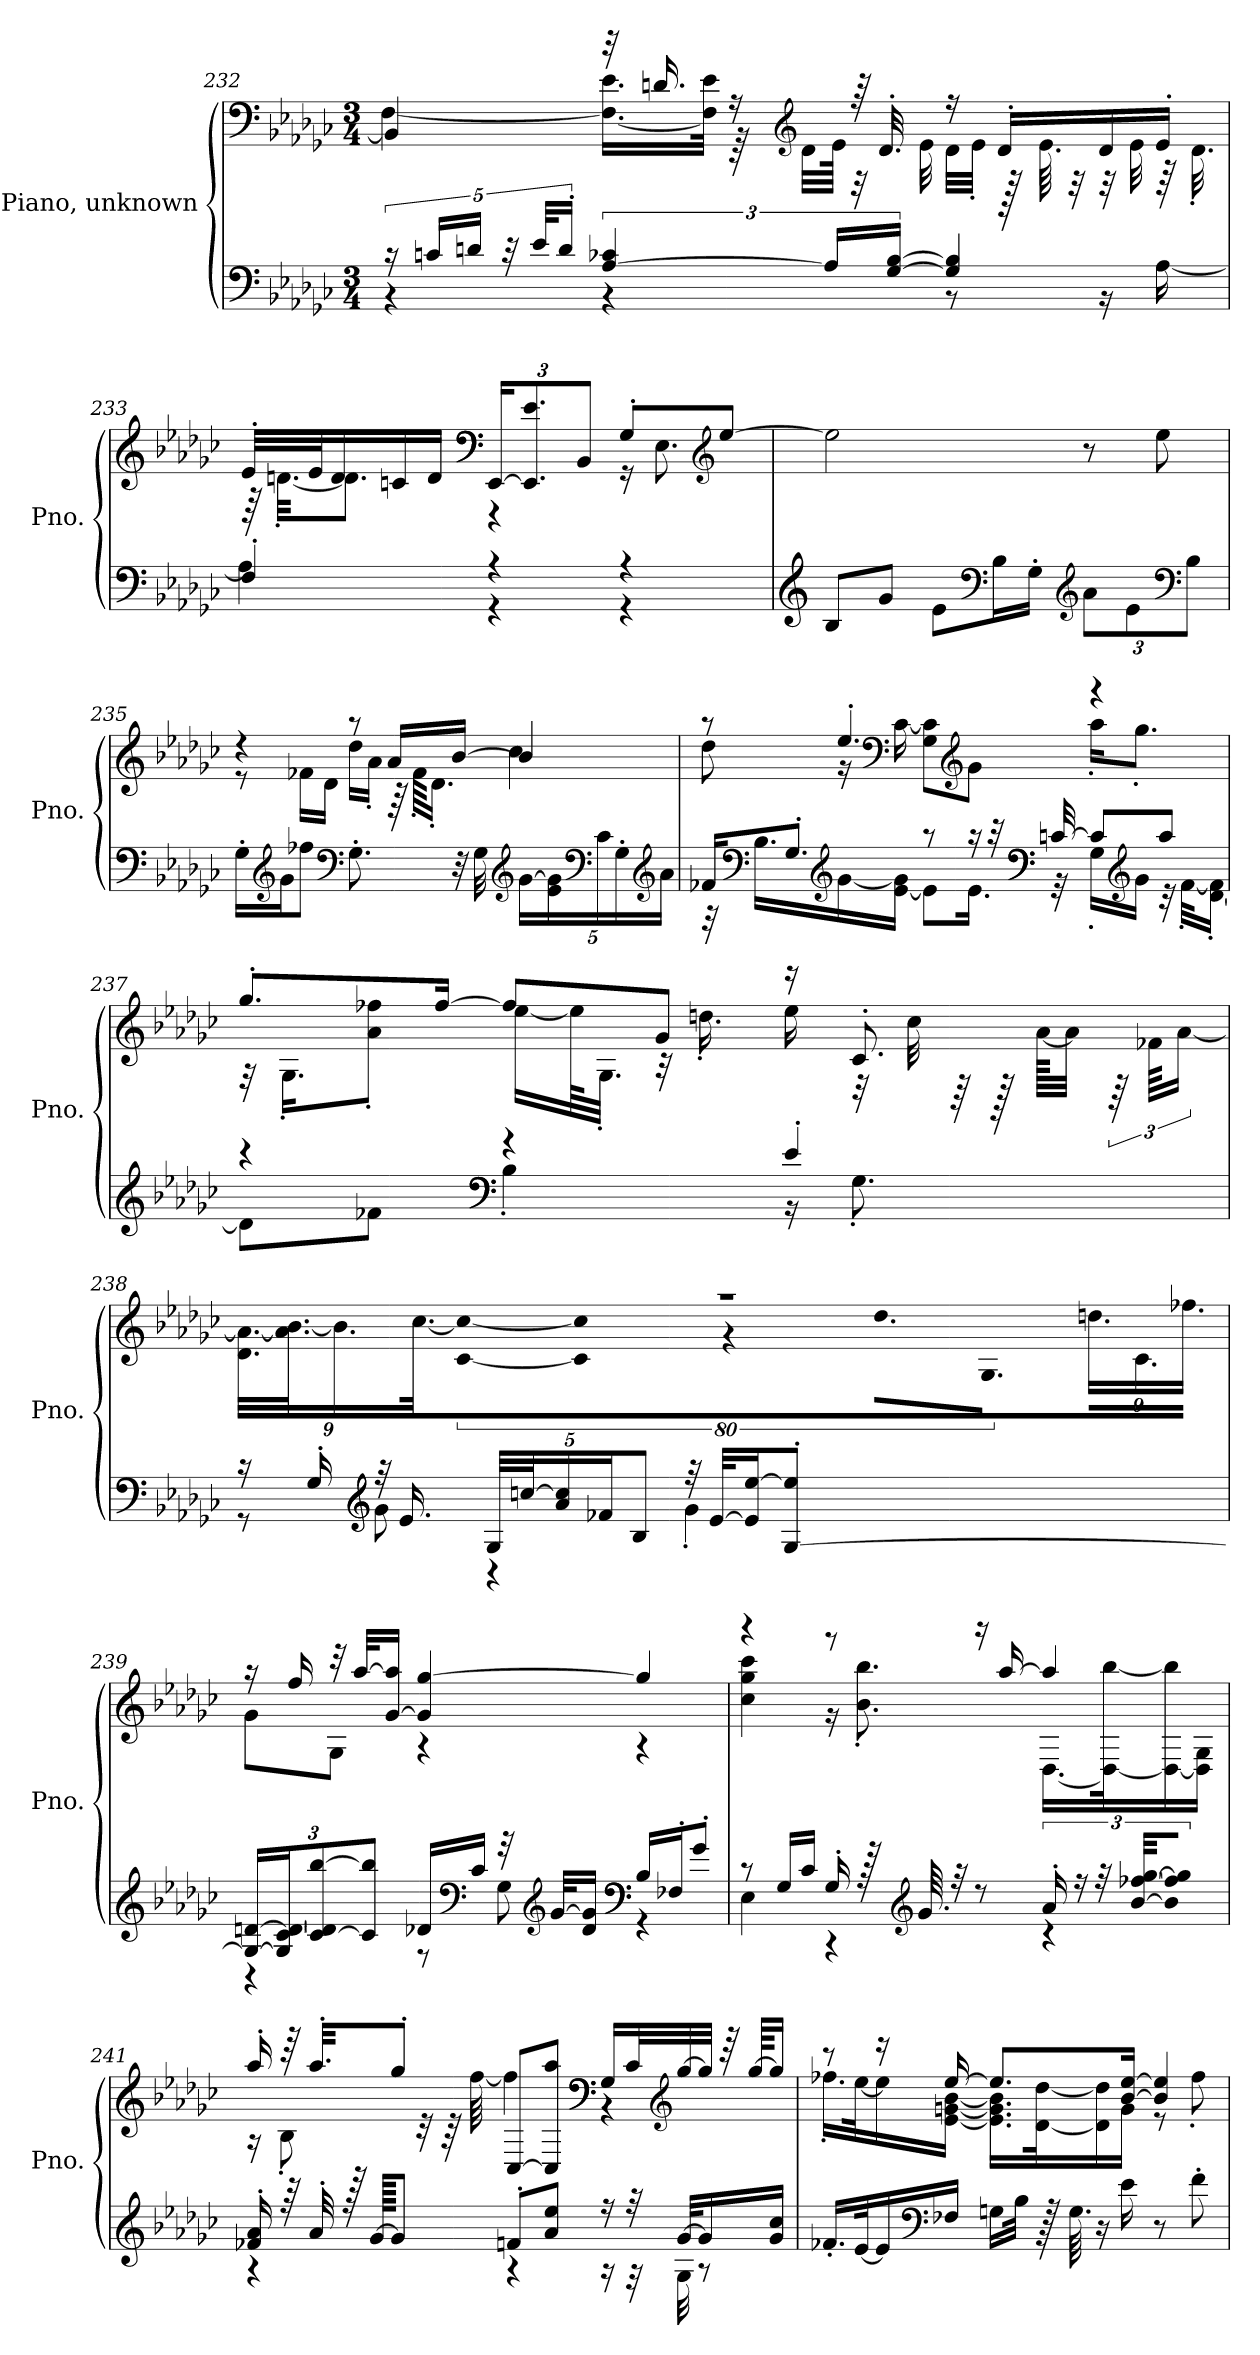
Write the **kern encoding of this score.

**kern	**kern
*part1	*part1
*staff2	*staff1
*I"Piano, unknown	*
*I'Pno.	*
!!LO:LB:g=z
*clefF4	*clefF4
*k[b-e-a-d-g-c-]	*k[b-e-a-d-g-c-]
*M3/4	*M3/4
=232	=232
*^	*^
20r	4r	4BB-/]	[4F\
20cn/LL	.	.	.
20dn/JJ	.	.	.
40r	.	.	.
40e-/KLL	.	.	.
20d'/JJ	.	.	.
[6A-/ 6c-X/	4r	32r	16.F\_ 16.e-\LL
.	.	16.dn/	.
.	.	.	32F\] 32e-\JJk
.	.	16r	64r
*	*	*clefG2	*
.	.	.	32d\LLL
24A-/LL]	.	.	.
.	.	.	64e-\JJJk
.	.	64r	32r
.	.	32.d'/	.
[24G-/ [24B-/JJ	.	.	.
.	.	.	32e-\
4G-/] 4B-/]	8r	16r	32d\LLL
.	.	.	32e-'\JJJ
.	.	16d'/LL	128r
.	.	.	64.e-\
.	.	.	32r
.	16r	16d/	32r
.	.	.	32e-\
.	[16A-\	16e-'/JJ	64r
.	.	.	32.d'\
!!LO:LB:g=z	!!
=233	=233	=233	=233
4F'/	4A-\]	32e-'/LLL	64r
.	.	.	[32.dn'\KKL
.	.	32e-/J	.
.	.	16d/	8.d\J]
.	.	16cn/	.
.	.	16d/JJ	.
*	*	*clefF4	*
*	*	*Xbrackettup	*
4r	4r	[24EE-/KL	4r
.	.	12.EE-/] 12.e-/	.
.	.	12BB-/J	.
4r	4r	8G-'/L	16r
.	.	.	8.E-\
*	*	*clefG2	*
.	.	[8ee-/J	.
*v	*v	*	*
*	*v	*v
=234	=234
*clefG2	*
8B-/L	2ee-\]
8g-/J	.
8e-\L	.
*clefF4	*
16B-\L	.
16G-'\JJ	.
*clefG2	*
*Xbrackettup	*
12a-\L	8r
12e-\	.
.	8ee-\
*clefF4	*
12B-\J	.
!!LO:LB:g=z
=235	=235
*	*^
16G-'\LL	4r	8r
*clefG2	*	*
16g-\J	.	.
8ff-X\J	.	16f-X\LL
.	.	16d-\JJ
*clefF4	*	*
8.G-'\	8r	16dd-\LL
.	.	16a-'\JJ
.	16a-/LL	64r
.	.	64f-'\KKLL
.	.	16.d-'\JJ
32r	[16b-/JJ	.
32G-\	.	.
*clefG2	*	*
[20g-\LL	4b-/]	4cc-\
20e-\ 20g-\]	.	.
*clefF4	*	*
20c-\	.	.
20G-'\	.	.
*clefG2	*	*
20a-\JJ	.	.
!!LO:LB:g=z	!!
=236	=236	=236
*^	*	*
16f-X/KL	32r	8r	8dd-\
*clefF4	*	*	*
.	16.B-\LL	.	.
8.G-'/J	.	.	.
*clefG2	*	*	*
.	[16g-\	4.ee-'/	16r
*	*	*clefF4	*
.	[16e-\ 16g-\]JJ	.	[16c-\
8r	8e-\L]	.	8G-\ 8c-\]L
*	*	*clefG2	*
16r	16.e-\Jk	.	8g-\J
32r	.	.	.
*clefF4	*	*	*
[32cn/	32r	.	.
8c/L]	16G-'\LL	4r	16aa-'\KL
*clefG2	*	*	*
.	16g-\JJ	.	8.gg-'\J
8aa-/J	32r	.	.
.	[32f-'\KLL	.	.
.	[16d-\' 16f-\]'JJ	.	.
!!LO:PB:g=z	!!
=237	=237	=237	=237
4r	8d-\L]	8.gg-'/L	32r
.	.	.	16.G-'\KL
.	8f-X\J	.	8a-\' 8ff-X\'J
.	.	[16ff-/Jk	.
*clefF4	*	*	*
4r	4B-'\	8ff-/L]	[16ee-\LL
.	.	.	64ee-\KL]
.	.	.	32.G-'\JJJ
.	.	8g-/J	32r
.	.	.	16.ddn'\
4e-'/	16r	16r	16ee-\
.	8.G-'\	8.c-'/	32r
.	.	.	32cc-\
.	.	.	64r
.	.	.	128r
.	.	.	[128a-\KKLLL
.	.	.	32a-\JJJ]
*	*	*	*brackettup
.	.	.	96r
.	.	.	96f-X\KKLL
.	.	.	[24a-\JJ
!!LO:LB:g=z	!!
=238	=238	=238	=238
16r	8r	2.r	36.d-\ 36.a-\_LLL
.	.	.	36.a-\] [36.b-\J
16G-'/	.	.	.
.	.	.	18.b-\]
*clefG2	*	*	*
32r	8g-\	.	.
16.e-/	.	.	.
.	.	.	[36.cc-\JK
!	!	!	!LO:N:vis=8
.	.	.	[640%71c-\ 640%71cc-\_
40G-/LLL	4r	.	.
[40ccn/J	.	.	.
20a-/ 20cc/]	.	.	.
!	!	!	!LO:N:vis=64
.	.	.	640%9c-\] 640%9cc-\]Jkkk
.	.	.	18.r
20f-X/J	.	.	.
10B-/J	.	.	.
.	.	.	36.dd-\LLL
.	.	.	36.G-\JJJ
32r	4g-'\	.	18.ddn\LL
[32e-/KLL	.	.	.
16e-/] [16ee-/J	.	.	.
.	.	.	18.c-\
[8G-/' 8ee-/]'J	.	.	.
.	.	.	18.ff-X\JJ
!!LO:LB:g=z	!!
=239	=239	=239	=239
24G-/_ [24dn/LL	4r	16r	8g-\L
24G-/] [24c-/ 24d/_J	.	.	.
.	.	16ff/	.
12c-/_ 12d/] [12bb-/	.	.	.
.	.	32r	8G-\J
.	.	[32aa-/KLL	.
12c-/] 12bb-/]J	.	.	.
.	.	[16g-/ 16aa-/]JJ	.
16d-X/LL	8r	4g-/] [4gg-/	4r
*clefF4	*	*	*
16c-/JJ	.	.	.
32r	8G-\	.	.
*clefG2	*	*	*
[32g-/KLL	.	.	.
16d-/ 16g-/]JJ	.	.	.
*clefF4	*	*	*
16B-/LL	4r	4gg-/]	4r
16F-X'/J	.	.	.
8g-'/J	.	.	.
!!LO:LB:g=z	!!
=240	=240	=240	=240
8r	4E-\	4r	4cc-\ 4gg-\ 4ccc-\
16G-/LL	.	.	.
16c-/JJ	.	.	.
16G-'/	4r	8r	16r
128r	.	.	8.b-\' 8.bb-\'
*clefG2	*	*	*
64.g-/	.	.	.
32r	.	.	.
8r	.	16r	.
.	.	[16aa-/	.
*brackettup	*	*	*
24a-'/	4r	4aa-/]	[16.D-\LL
24r	.	.	.
48r	.	.	.
.	.	.	32D-\_ [32bb-\K
[48b-/ [48ff-X/ [48gg-/KKL	.	.	.
8b-/] 8ff-/] 8gg-/]J	.	.	16D-\_ 16bb-\]
.	.	.	16D-\] 16G-\JJ
!!LO:LB:g=z	!!
=241	=241	=241	=241
16f-X/' 16a-/'	4r	16aa-'/	16r
64r	.	64r	8B-'\
32a-'/	.	32.aa-'/KKL	.
128r	.	.	.
[128g-/KKKKL	.	.	.
8g-/J]	.	8gg-'/J	.
.	.	.	32r
.	.	.	64r
.	.	.	[64ff\
8fn'/L	4r	[8C-/L	4ff\]
8a-/ 8ee-/J	.	8C-/] 8aa-/J	.
*	*	*clefF4	*
16r	16r	16G-/LL	4r
32r	32r	32c-/L	.
*	*	*clefG2	*
[32g-/KLL	32G-\	[32gg-/	.
16g-/]	8r	32gg-/JJJ]	.
.	.	64r	.
.	.	[64gg-/KKLL	.
16g-/ 16cc-/JJ	.	16gg-/JJ]	.
*v	*v	*	*
!!LO:LB:g=z	!!
=242	=242	=242
16.f-X'/LL	8r	16.ff-X'\LL
[32e-/K	.	[32ee-\K
16e-/]	16r	16ee-\]
*clefF4	*	*
16F-X/JJ	[16ee-/	[16e-\ [16gn\ [16b-\JJ
16Gn\LL	8.ee-/L]	16.e-\] 16.g\] 16.b-\]LL
32B-\JJk	.	.
128r	.	[32d-\ [32dd-\K
64.G\	.	.
16r	.	16d-\] 16dd-\]
16e-\	[16b-/ [16ee-/Jk	16g\JJ
8r	4b-/] 4ee-/]	8r
8f-'\	.	8ff-'\
*	*v	*v
=	=
*-	*-
